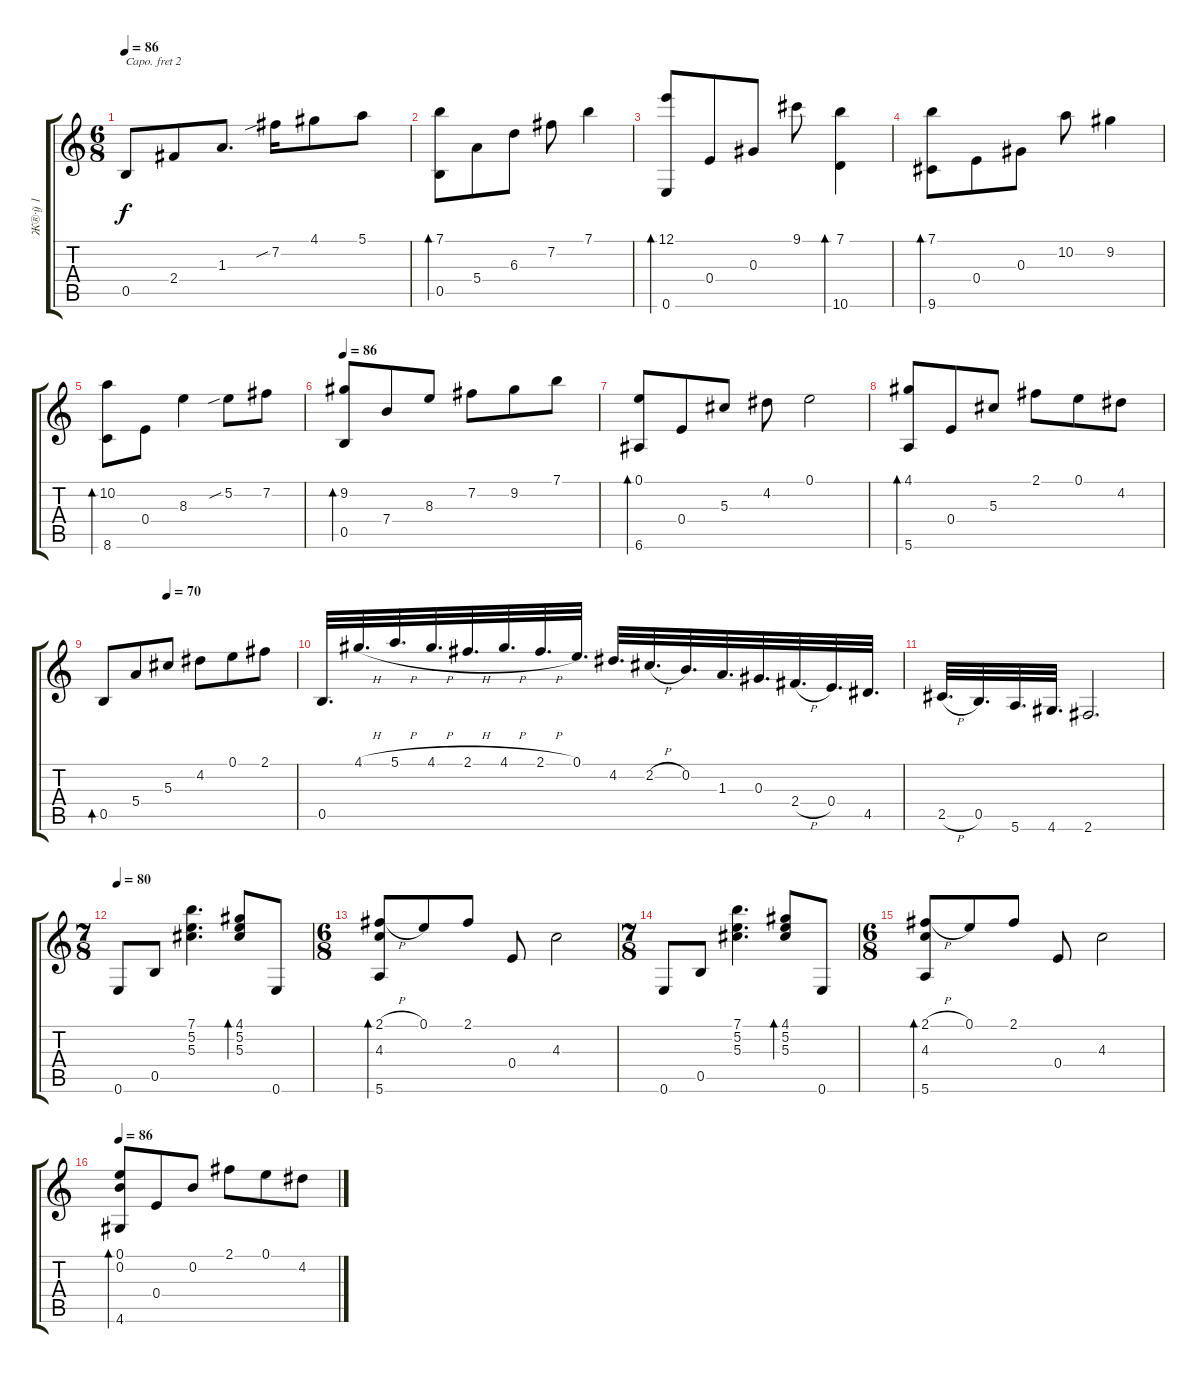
\track ("Ж®·ў 1" "Ж®·ў 1") {instrument acousticguitarsteel}
\staff {score tabs}
\capo 2
\tuning (D4 A3 Gb3 D3 A2 D2) {hide}
\ts (6 8)
\tempo 86
\clef g2
\ks c
0.5.8{dy f} 2.4.8 1.3.8{d} 7.2{sib}.16 4.1.8 5.1.8 |
(7.1 0.5).8{bd 480} 5.4.8 6.3.8 7.2.8 7.1.4 |
(12.1 0.6).8{bd 240} 0.4.8 0.3.8 9.1.8 (7.1 10.6).4{bd 480} |
(7.1 9.6).8{bd 480} 0.4.8 0.3.8 10.2.8 9.2.4 |
(10.2 8.6).8{bd 480} 0.4.8 8.3.4 5.2{sib}.8 7.2.8 |
\tempo 86
(9.2 0.5).8{bd 480} 7.4.8 8.3.8 7.2.8 9.2.8 7.1.8 |
(0.1 6.6).8{bd 480} 0.4.8 5.3.8 4.2.8 0.1.2 |
(4.1 5.6).8{bd 480} 0.4.8 5.3.8 2.1.8 0.1.8 4.2.8 |
\tempo (70 0.3333333333333333)
0.5.8{bd 480} 5.4.8 5.3.8 4.2.8 0.1.8 2.1.8 |
0.5.32{d} 4.1{h}.32{d} 5.1{h}.32{d} 4.1{h}.32{d} 2.1{h}.32{d} 4.1{h}.32{d} 2.1{h}.32{d} 0.1.32{d} 4.2.32{d} 2.2{h}.32{d} 0.2.32{d} 1.3.32{d} 0.3.32{d} 2.4{h}.32{d} 0.4.32{d} 4.5.32{d} |
2.5{h}.32{d} 0.5.32{d} 5.6.32{d} 4.6.32{d} 2.6.2{d} |
\ts (7 8)
\tempo 80
0.6.8 0.5.8 (7.1 5.2 5.3).4{d} (4.1 5.2 5.3).8{bd 480} 0.6.8 |
\ts (6 8)
(2.1{h} 4.3 5.6).8{bd 480} 0.1.8 2.1.8 0.4.8 4.3.2 |
\ts (7 8)
0.6.8 0.5.8 (7.1 5.2 5.3).4{d} (4.1 5.2 5.3).8{bd 480} 0.6.8 |
\ts (6 8)
(2.1{h} 4.3 5.6).8{bd 480} 0.1.8 2.1.8 0.4.8 4.3.2 |
\tempo 86
(0.1 0.2 4.6).8{bd 480} 0.4.8 0.2.8 2.1.8 0.1.8 4.2.8
